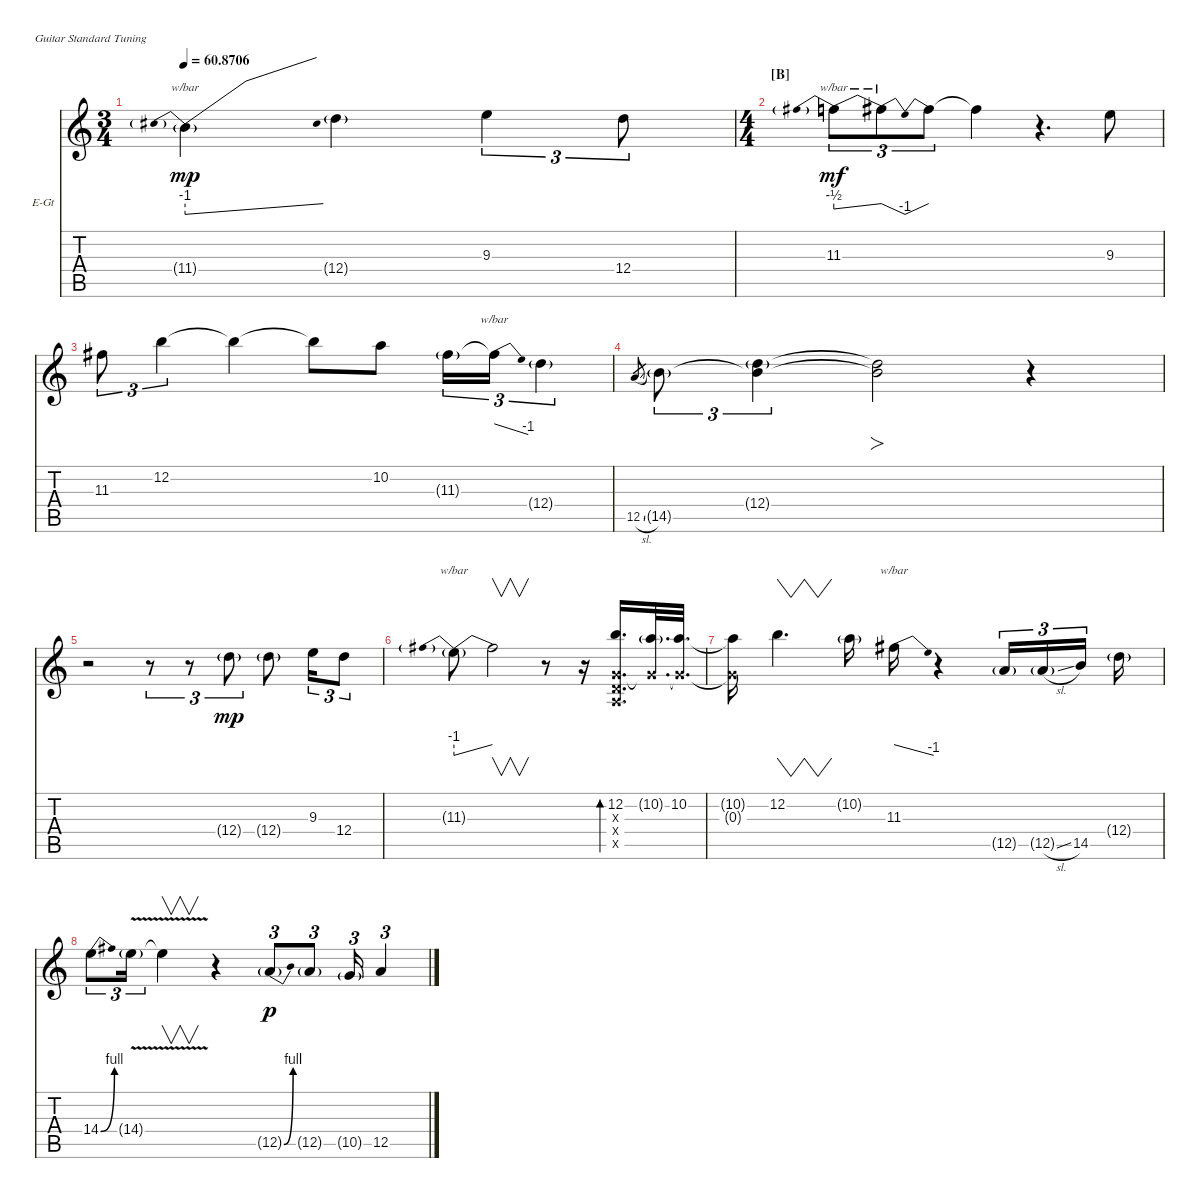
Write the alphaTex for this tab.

\defaultSystemsLayout 4
\bracketExtendMode nobrackets
\firstSystemTrackNameOrientation horizontal
\otherSystemsTrackNameOrientation horizontal
\track ("Electric Guitar" "E-Gt") {instrument overdrivenguitar}
\staff {score tabs}
\tuning (E4 B3 G3 D3 A2 E2)
\ts (3 4)
\tempo
60.8706
\accidentals auto
\clef g2
\ottava regular
\simile none
\ks c
11.4{g}.4{tbe (predivedive default 0 -4 5.3999999999999995 0) dy mp} 12.4{g}.4 9.3.4{tu (3 2)} 12.4.8{tu (3 2)} |
\ts (4 4)
\section ("B" "")
11.3.8{tu (3 2) tbe (predivedive default 0 -2 6.6 0) dy mf} 11.3{t}.8{tu (3 2) tbe (dip default 0 0 15 -4 30 0)} 11.3{t}.8{tu (3 2)} 11.3{t}.4 r.4{d} 9.3.8 |
11.3.8{tu (3 2)} 12.2.4{tu (3 2)} 12.2{t}.4 12.2{t}.8 10.2.8 11.3{g}.16{tu (3 2)} 11.3{t}.16{tu (3 2) tbe (dive default 0 0 15 -4)} 12.4{g}.4{tu (3 2)} |
12.5{sl}.8{tu (3 2) gr} 14.5{g}.8{tu (3 2)} (12.4{g} 14.5{t}).4{tu (3 2)} (14.5{t} 12.4{t}).2{fo} r.4 |
r.2 r.8{tu (3 2)} r.8{tu (3 2)} 12.4{g}.8{tu (3 2) dy mp} 12.4{g}.8 9.3.16{tu (3 2)} 12.4.8{tu (3 2)} |
11.3{g}.8{tbe (predivedive default 0 -4 6.6 0)} 11.3{t}.2{v} r.8 r.16 (12.2 0.3{x} 0.4{x} 0.5{x}).16{d bd 90} (10.2{g} 0.3{x t}).32{d} (10.2 0.3{x t}).32{d} |
(10.2{t} 0.3{x t}).16 12.2.4{vw d} 10.2{g}.16 11.3.16{tbe (dive default 27 0 60 -4)} r.4 12.5{g}.16{tu (3 2)} 12.5{sl g}.16{tu (3 2)} 14.5.16{tu (3 2)} 12.4{g}.16 |
14.4{be (bend 0 0 27.599999999999998 4)}.8{tu (3 2)} 14.4{v g}.16{tu (3 2)} 14.4{t}.4{v} r.4 12.5{be (bend 0 0 15 4) g}.8{tu (3 2) dy p} 12.5{g}.8{tu (3 2)} 10.5{g}.16{tu (3 2)} 12.5.4{tu (3 2)}
